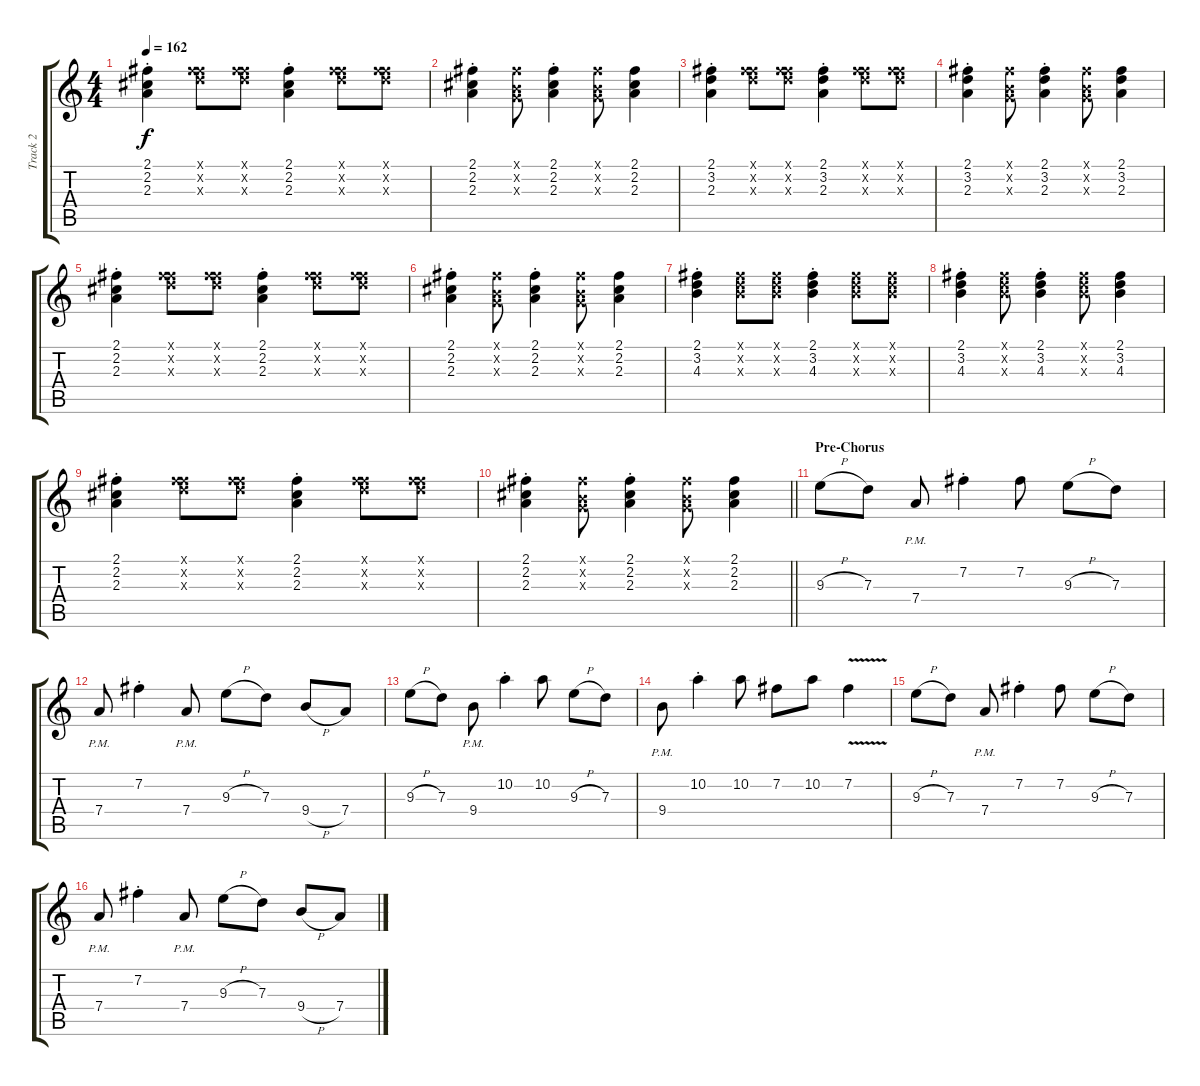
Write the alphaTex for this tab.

\track ("Track 2" "Track 2") {instrument distortionguitar}
\staff {score tabs}
\tuning (E4 B3 G3 D3 A2 D2) {hide}
\ts (4 4)
\tempo 162
\clef g2
\ks c
(2.1{st} 2.2{st} 2.3{st}).4{dy f} (2.1{x} 7.2{x} 7.3{x}).8 (2.1{x} 7.2{x} 7.3{x}).8 (2.1{st} 2.2{st} 2.3{st}).4 (2.1{x} 7.2{x} 7.3{x}).8 (2.1{x} 7.2{x} 7.3{x}).8 |
(2.1{st} 2.2{st} 2.3{st}).4 (2.1{x} 0.2{x} 0.3{x}).8 (2.1{st} 2.2{st} 2.3{st}).4 (2.1{x} 0.2{x} 0.3{x}).8 (2.1 2.2 2.3).4 |
(2.1{st} 3.2{st} 2.3{st}).4 (2.1{x} 7.2{x} 7.3{x}).8 (2.1{x} 7.2{x} 7.3{x}).8 (2.1{st} 3.2{st} 2.3{st}).4 (2.1{x} 7.2{x} 7.3{x}).8 (2.1{x} 7.2{x} 7.3{x}).8 |
(2.1{st} 3.2{st} 2.3{st}).4 (2.1{x} 0.2{x} 0.3{x}).8 (2.1{st} 3.2{st} 2.3{st}).4 (2.1{x} 0.2{x} 0.3{x}).8 (2.1 3.2 2.3).4 |
(2.1{st} 2.2{st} 2.3{st}).4 (2.1{x} 7.2{x} 7.3{x}).8 (2.1{x} 7.2{x} 7.3{x}).8 (2.1{st} 2.2{st} 2.3{st}).4 (2.1{x} 7.2{x} 7.3{x}).8 (2.1{x} 7.2{x} 7.3{x}).8 |
(2.1{st} 2.2{st} 2.3{st}).4 (2.1{x} 0.2{x} 0.3{x}).8 (2.1{st} 2.2{st} 2.3{st}).4 (2.1{x} 0.2{x} 0.3{x}).8 (2.1 2.2 2.3).4 |
(2.1{st} 3.2{st} 4.3{st}).4 (2.1{x} 3.2{x} 4.3{x}).8 (2.1{x} 3.2{x} 4.3{x}).8 (2.1{st} 3.2{st} 4.3{st}).4 (2.1{x} 3.2{x} 4.3{x}).8 (2.1{x} 3.2{x} 4.3{x}).8 |
(2.1{st} 3.2{st} 4.3{st}).4 (2.1{x} 3.2{x} 4.3{x}).8 (2.1{st} 3.2{st} 4.3{st}).4 (2.1{x} 3.2{x} 4.3{x}).8 (2.1 3.2 4.3).4 |
(2.1{st} 2.2{st} 2.3{st}).4 (2.1{x} 7.2{x} 7.3{x}).8 (2.1{x} 7.2{x} 7.3{x}).8 (2.1{st} 2.2{st} 2.3{st}).4 (2.1{x} 7.2{x} 7.3{x}).8 (2.1{x} 7.2{x} 7.3{x}).8 |
\barLineRight lightlight
(2.1{st} 2.2{st} 2.3{st}).4 (2.1{x} 0.2{x} 0.3{x}).8 (2.1{st} 2.2{st} 2.3{st}).4 (2.1{x} 0.2{x} 0.3{x}).8 (2.1 2.2 2.3).4 |
\section ("" "Pre-Chorus")
9.3{h}.8 7.3.8 7.4{pm}.8 7.2{st}.4 7.2.8 9.3{h}.8 7.3.8 |
7.4{pm}.8 7.2{st}.4 7.4{pm}.8 9.3{h}.8 7.3.8 9.4{h}.8 7.4.8 |
9.3{h}.8 7.3.8 9.4{pm}.8 10.2{st}.4 10.2.8 9.3{h}.8 7.3.8 |
9.4{pm}.8 10.2{st}.4 10.2.8 7.2.8 10.2.8 7.2{v}.4 |
9.3{h}.8 7.3.8 7.4{pm}.8 7.2{st}.4 7.2.8 9.3{h}.8 7.3.8 |
7.4{pm}.8 7.2{st}.4 7.4{pm}.8 9.3{h}.8 7.3.8 9.4{h}.8 7.4.8
